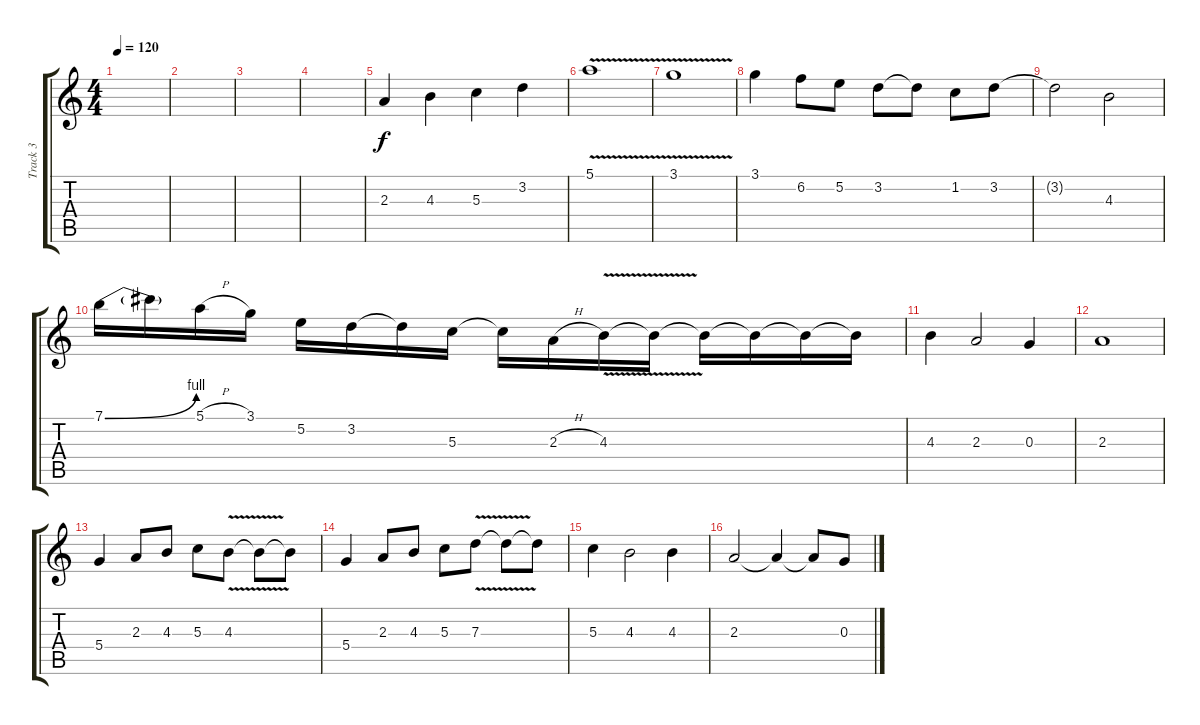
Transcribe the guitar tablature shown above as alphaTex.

\track ("Track 3" "Track 3") {instrument acousticguitarsteel}
\staff {score tabs}
\tuning (E4 B3 G3 D3 A2 E2) {hide}
\ts (4 4)
\tempo 120
\clef g2
\ks c
|
|
|
|
2.3.4 4.3.4 5.3.4 3.2.4 |
5.1{v}.1 |
3.1{v}.1 |
3.1.4 6.2.8 5.2.8 3.2.8 3.2{t}.8 1.2.8 3.2.8 |
3.2{t}.2 4.3.2 |
7.1{be (bend 0 0 60 4)}.16 7.1{t}.16 5.1{h}.16 3.1.16 5.2.16 3.2.16 3.2{t}.16 5.3.16 5.3{t}.16 2.3{h}.16 4.3{v}.16 4.3{t}.16 4.3{t}.16 4.3{t}.16 4.3{t}.16 4.3{t}.16 |
4.3.4 2.3.2 0.3.4 |
2.3.1 |
5.4.4 2.3.8 4.3.8 5.3.8 4.3{v}.8 4.3{t}.8 4.3{t}.8 |
5.4.4 2.3.8 4.3.8 5.3.8 7.3{v}.8 7.3{t}.8 7.3{t}.8 |
5.3.4 4.3.2 4.3.4 |
2.3.2 2.3{t}.4 2.3{t}.8 0.3.8
